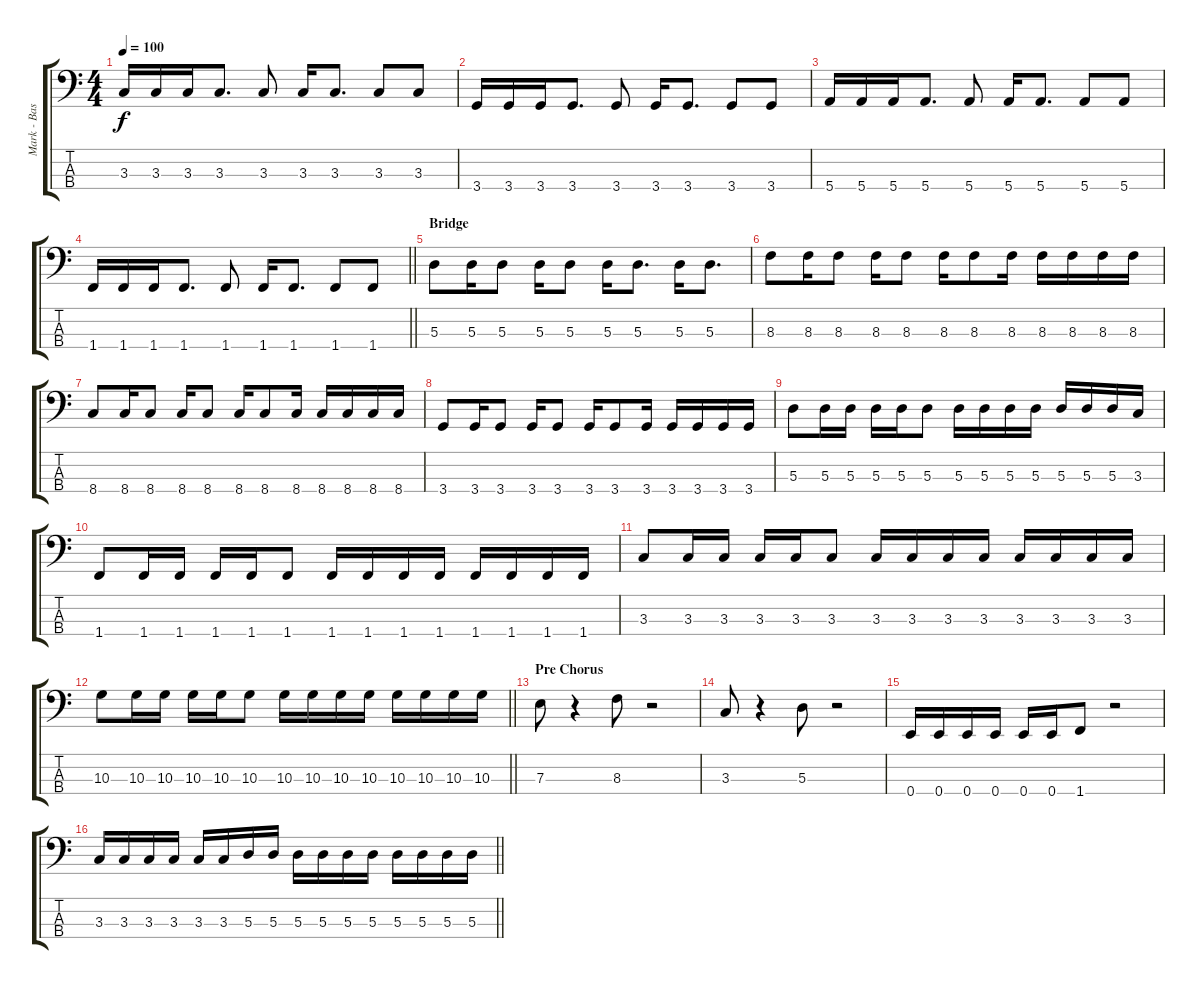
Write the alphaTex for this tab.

\track ("Mark - Bass" "Mark - Bas") {instrument electricbassfinger}
\staff {score tabs}
\tuning (G2 D2 A1 E1) {hide}
\ts (4 4)
\tempo 100
\clef f4
\ks c
3.3.16{dy f} 3.3.16 3.3.16 3.3.8{d} 3.3.8 3.3.16 3.3.8{d} 3.3.8 3.3.8 |
3.4.16 3.4.16 3.4.16 3.4.8{d} 3.4.8 3.4.16 3.4.8{d} 3.4.8 3.4.8 |
5.4.16 5.4.16 5.4.16 5.4.8{d} 5.4.8 5.4.16 5.4.8{d} 5.4.8 5.4.8 |
\barLineRight lightlight
1.4.16 1.4.16 1.4.16 1.4.8{d} 1.4.8 1.4.16 1.4.8{d} 1.4.8 1.4.8 |
\section ("" "Bridge")
5.3.8 5.3.16 5.3.8 5.3.16 5.3.8 5.3.16 5.3.8{d} 5.3.16 5.3.8{d} |
8.3.8 8.3.16 8.3.8 8.3.16 8.3.8 8.3.16 8.3.8 8.3.16 8.3.16 8.3.16 8.3.16 8.3.16 |
8.4.8 8.4.16 8.4.8 8.4.16 8.4.8 8.4.16 8.4.8 8.4.16 8.4.16 8.4.16 8.4.16 8.4.16 |
3.4.8 3.4.16 3.4.8 3.4.16 3.4.8 3.4.16 3.4.8 3.4.16 3.4.16 3.4.16 3.4.16 3.4.16 |
5.3.8 5.3.16 5.3.16 5.3.16 5.3.16 5.3.8 5.3.16 5.3.16 5.3.16 5.3.16 5.3.16 5.3.16 5.3.16 3.3.16 |
1.4.8 1.4.16 1.4.16 1.4.16 1.4.16 1.4.8 1.4.16 1.4.16 1.4.16 1.4.16 1.4.16 1.4.16 1.4.16 1.4.16 |
3.3.8 3.3.16 3.3.16 3.3.16 3.3.16 3.3.8 3.3.16 3.3.16 3.3.16 3.3.16 3.3.16 3.3.16 3.3.16 3.3.16 |
\barLineRight lightlight
10.3.8 10.3.16 10.3.16 10.3.16 10.3.16 10.3.8 10.3.16 10.3.16 10.3.16 10.3.16 10.3.16 10.3.16 10.3.16 10.3.16 |
\section ("" "Pre Chorus")
7.3.8 r.4 8.3.8 r.2 |
3.3.8 r.4 5.3.8 r.2 |
0.4.16 0.4.16 0.4.16 0.4.16 0.4.16 0.4.16 1.4.8 r.2 |
\barLineRight lightlight
3.3.16 3.3.16 3.3.16 3.3.16 3.3.16 3.3.16 5.3.16 5.3.16 5.3.16 5.3.16 5.3.16 5.3.16 5.3.16 5.3.16 5.3.16 5.3.16
